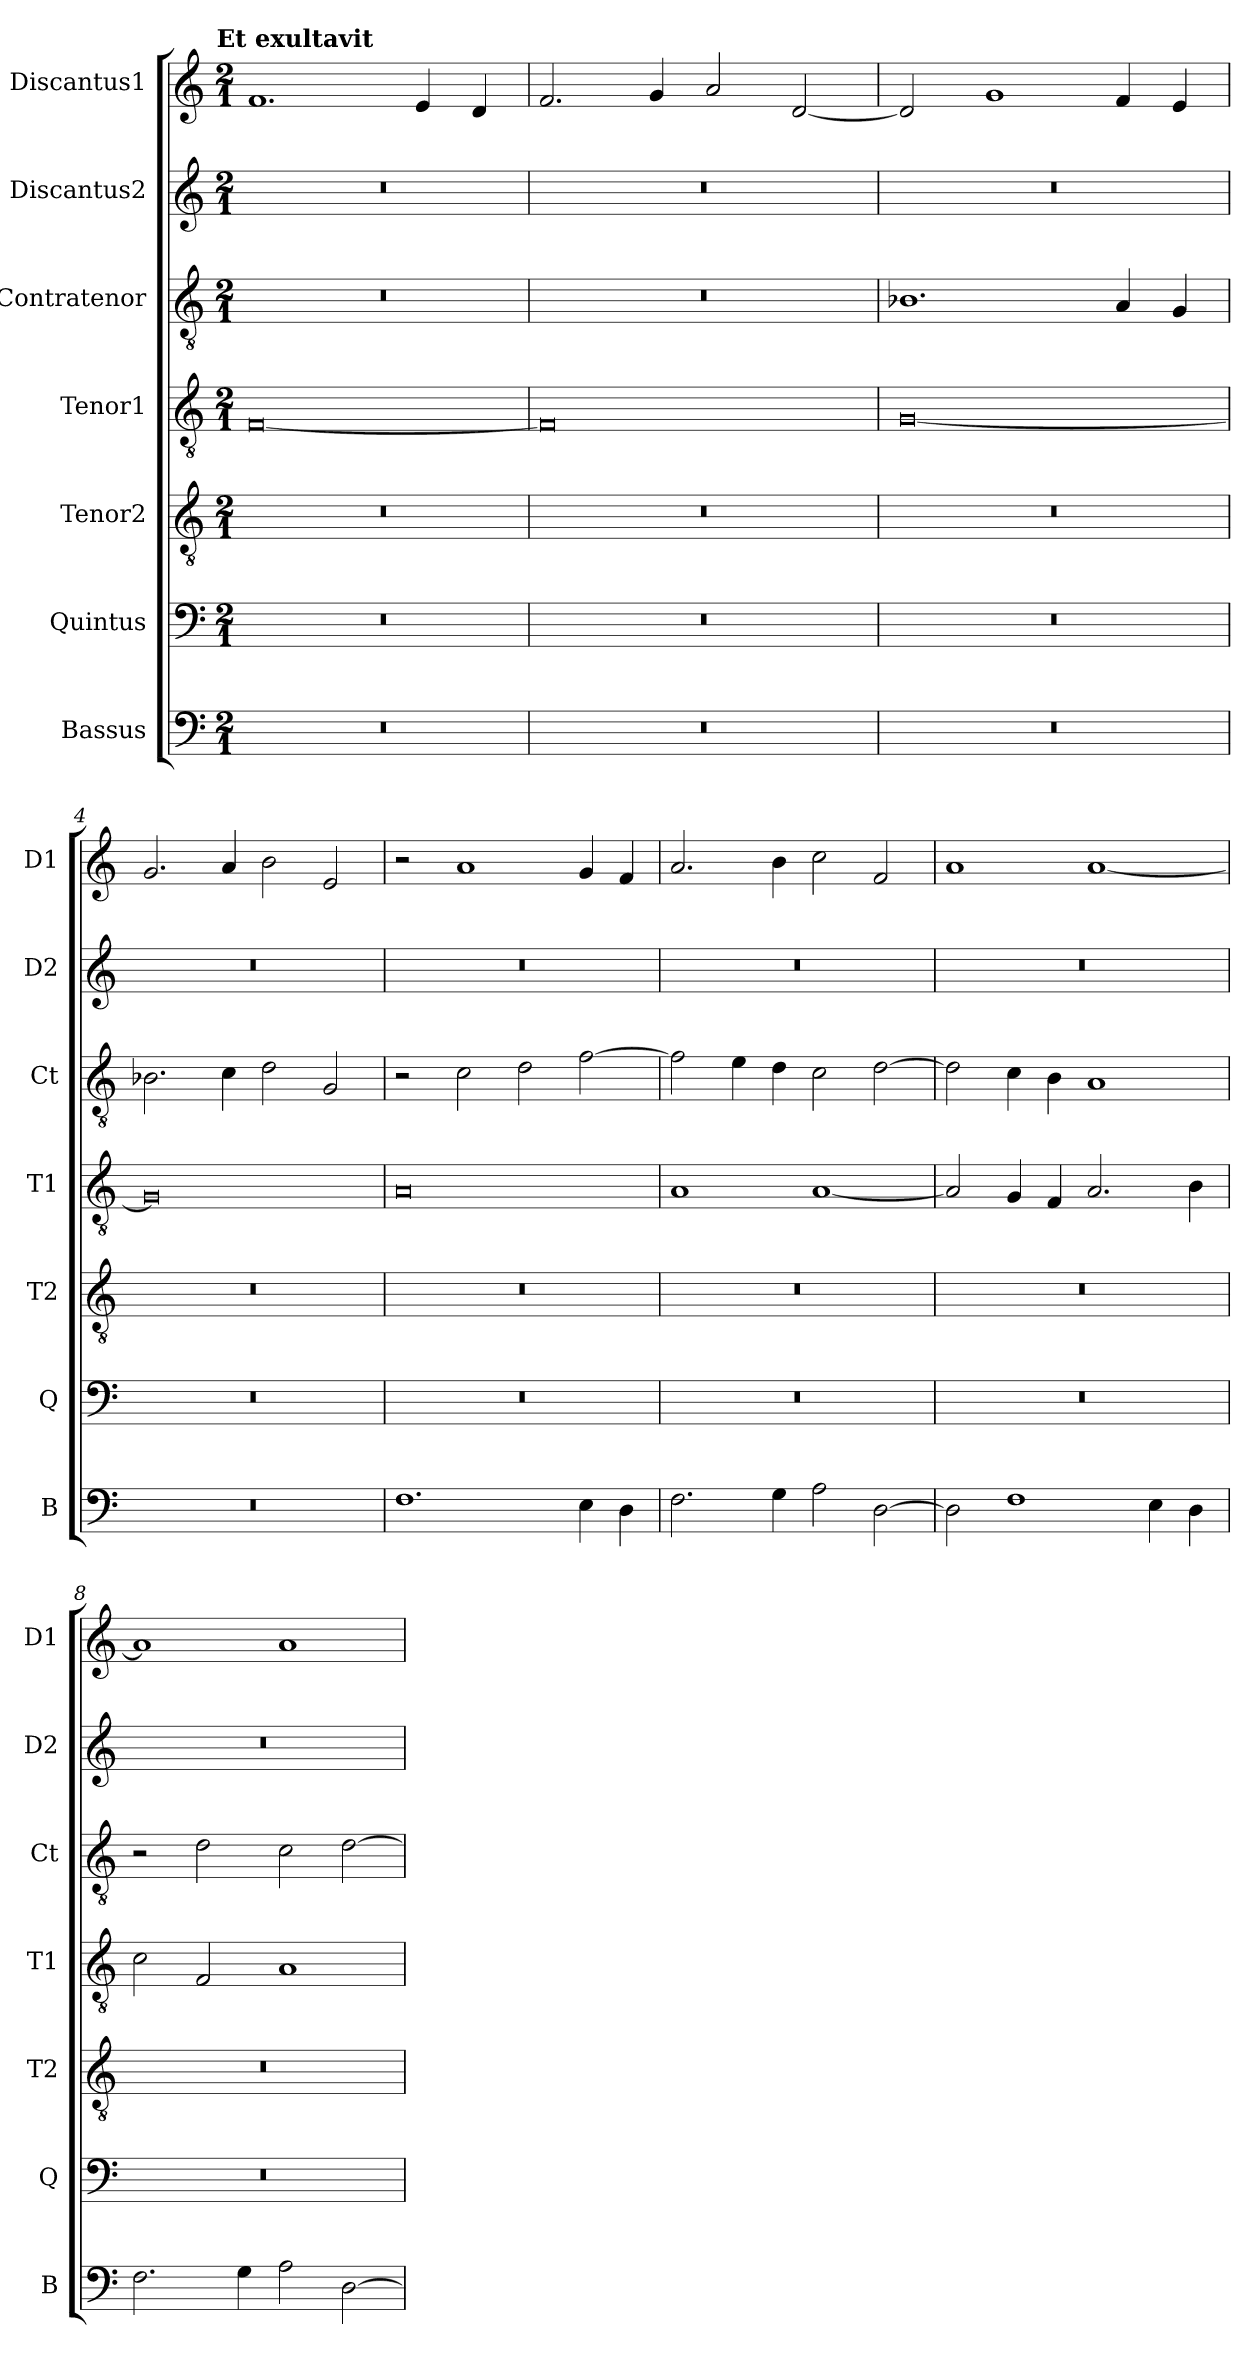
**kern	**kern	**kern	**kern	**kern	**kern	**kern
*part7	*part6	*part5	*part4	*part3	*part2	*part1
*staff7	*staff6	*staff5	*staff4	*staff3	*staff2	*staff1
*I"Bassus	*I"Quintus	*I"Tenor2	*I"Tenor1	*I"Contratenor	*I"Discantus2	*I"Discantus1
*I'B	*I'Q	*I'T2	*I'T1	*I'Ct	*I'D2	*I'D1
*clefF4	*clefF4	*clefGv2	*clefGv2	*clefGv2	*clefG2	*clefG2
*k[]	*k[]	*k[]	*k[]	*k[]	*k[]	*k[]
!!LO:TX:omd:t=Et exultavit
*M2/1	*M2/1	*M2/1	*M2/1	*M2/1	*M2/1	*M2/1
=1	=1	=1	=1	=1	=1	=1
0r	0r	0r	[0F/	0r	0r	1.f/
.	.	.	.	.	.	4e/
.	.	.	.	.	.	4d/
=2	=2	=2	=2	=2	=2	=2
0r	0r	0r	0F/]	0r	0r	2.f/
.	.	.	.	.	.	4g/
.	.	.	.	.	.	2a/
.	.	.	.	.	.	[2d/
=3	=3	=3	=3	=3	=3	=3
0r	0r	0r	[0G/	1.B-X\	0r	2d/]
.	.	.	.	.	.	1g/
.	.	.	.	4A/	.	4f/
.	.	.	.	4G/	.	4e/
=4	=4	=4	=4	=4	=4	=4
0r	0r	0r	0G/]	2.B-X\	0r	2.g/
.	.	.	.	4c\	.	4a/
.	.	.	.	2d\	.	2b\
.	.	.	.	2G/	.	2e/
=5	=5	=5	=5	=5	=5	=5
1.F\	0r	0r	0A/	2r	0r	2r
.	.	.	.	2c\	.	1a/
.	.	.	.	2d\	.	.
4E\	.	.	.	[2f\	.	4g/
4D\	.	.	.	.	.	4f/
=6	=6	=6	=6	=6	=6	=6
2.F\	0r	0r	1A/	2f\]	0r	2.a/
.	.	.	.	4e\	.	.
4G\	.	.	.	4d\	.	4b\
2A\	.	.	[1A/	2c\	.	2cc\
[2D\	.	.	.	[2d\	.	2f/
=7	=7	=7	=7	=7	=7	=7
2D\]	0r	0r	2A/]	2d\]	0r	1a/
1F\	.	.	4G/	4c\	.	.
.	.	.	4F/	4B\	.	.
.	.	.	2.A/	1A/	.	[1a/
4E\	.	.	.	.	.	.
4D\	.	.	4B\	.	.	.
=8	=8	=8	=8	=8	=8	=8
2.F\	0r	0r	2c\	2r	0r	1a/]
.	.	.	2F/	2d\	.	.
4G\	.	.	.	.	.	.
2A\	.	.	1A/	2c\	.	1a/
[2D\	.	.	.	[2d\	.	.
=	=	=	=	=	=	=
*-	*-	*-	*-	*-	*-	*-
